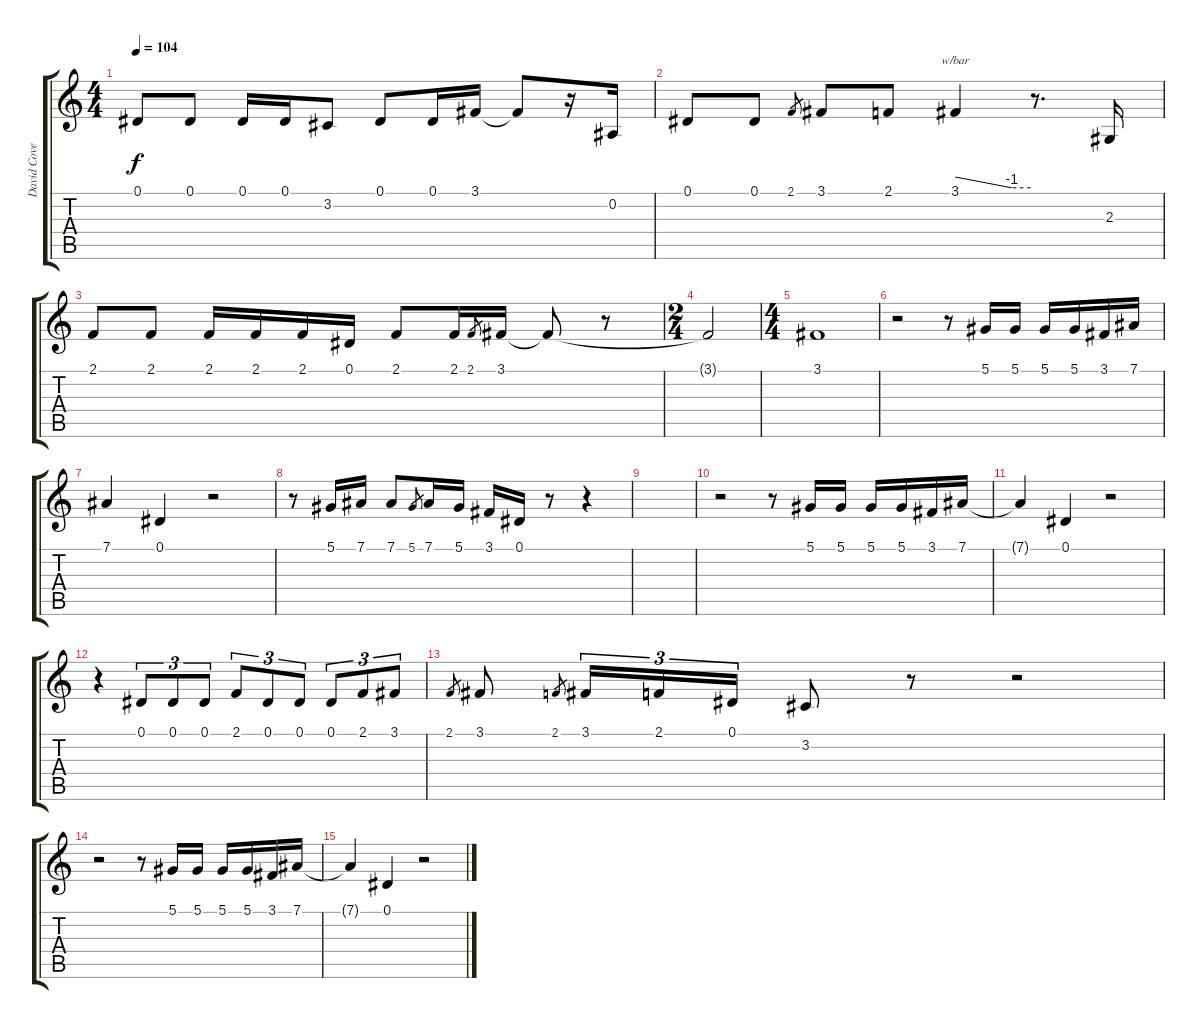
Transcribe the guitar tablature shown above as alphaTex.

\track ("David Coverdale" "David Cove") {instrument lead2sawtooth}
\staff {score tabs}
\tuning (Eb4 Bb3 Gb3 Db3 Ab2 Eb2) {hide}
\ts (4 4)
\tempo 104
\clef g2
\ks c
0.1.8{dy f} 0.1.8 0.1.16 0.1.16 3.2.8 0.1.8 0.1.16 3.1.16 3.1{t}.8 r.16 0.2.16 |
0.1.8 0.1.8 2.1.8{gr} 3.1.8 2.1.8 3.1.4{tbe (custom default 0 0 45 -4 60 -4)} r.8{d} 2.3.16 |
2.1.8 2.1.8 2.1.16 2.1.16 2.1.16 0.1.16 2.1.8 2.1.16 2.1.8{gr} 3.1.16 3.1{t}.8 r.8 |
\ts (2 4)
3.1{t}.2 |
\ts (4 4)
3.1.1 |
r.2 r.8 5.1.16 5.1.16 5.1.16 5.1.16 3.1.16 7.1.16 |
7.1.4 0.1.4 r.2 |
r.8 5.1.16 7.1.16 7.1.8 5.1.8{gr} 7.1.16 5.1.16 3.1.16 0.1.16 r.8 r.4 |
|
r.2 r.8 5.1.16 5.1.16 5.1.16 5.1.16 3.1.16 7.1.16 |
7.1{t}.4 0.1.4 r.2 |
r.4 0.1.8{tu (3 2)} 0.1.8{tu (3 2)} 0.1.8{tu (3 2)} 2.1.8{tu (3 2)} 0.1.8{tu (3 2)} 0.1.8{tu (3 2)} 0.1.8{tu (3 2)} 2.1.8{tu (3 2)} 3.1.8{tu (3 2)} |
2.1.8{gr} 3.1.8 2.1.8{gr} 3.1.16{tu (3 2)} 2.1.16{tu (3 2)} 0.1.16{tu (3 2)} 3.2.8 r.8 r.2 |
r.2 r.8 5.1.16 5.1.16 5.1.16 5.1.16 3.1.16 7.1.16 |
7.1{t}.4 0.1.4 r.2
